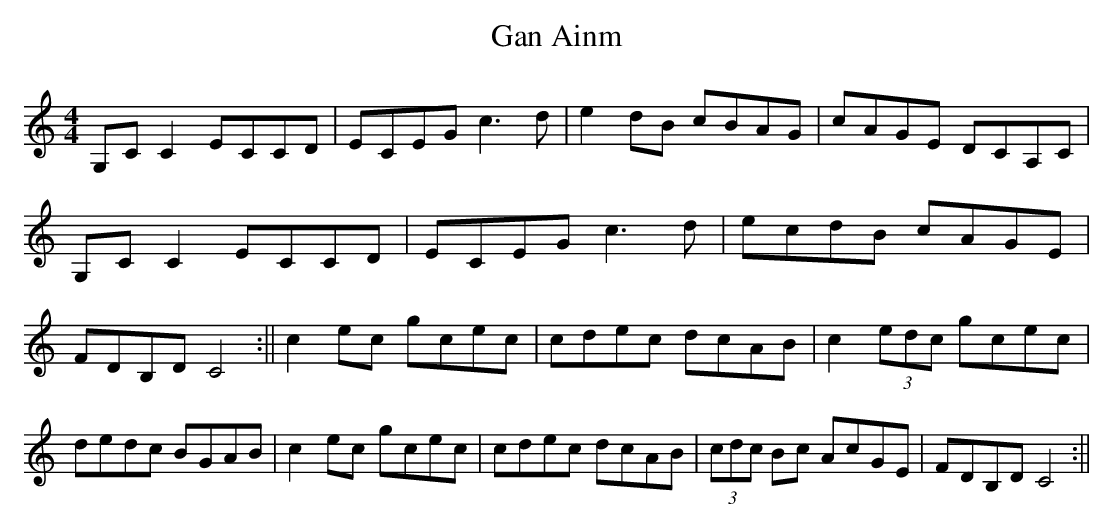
X:1
T:Gan Ainm
M:4/4
L:1/8
K:C
G,CC2 ECCD|ECEG c3d|e2dB cBAG|cAGE DCA,C|\
G,CC2 ECCD|ECEG c3d|ecdB cAGE|FDB,D C4:||\
c2ec gcec|cdec dcAB|c2(3edc gcec|dedc BGAB|\
c2ec gcec|cdec dcAB|(3cdc Bc AcGE|FDB,D C4:||
